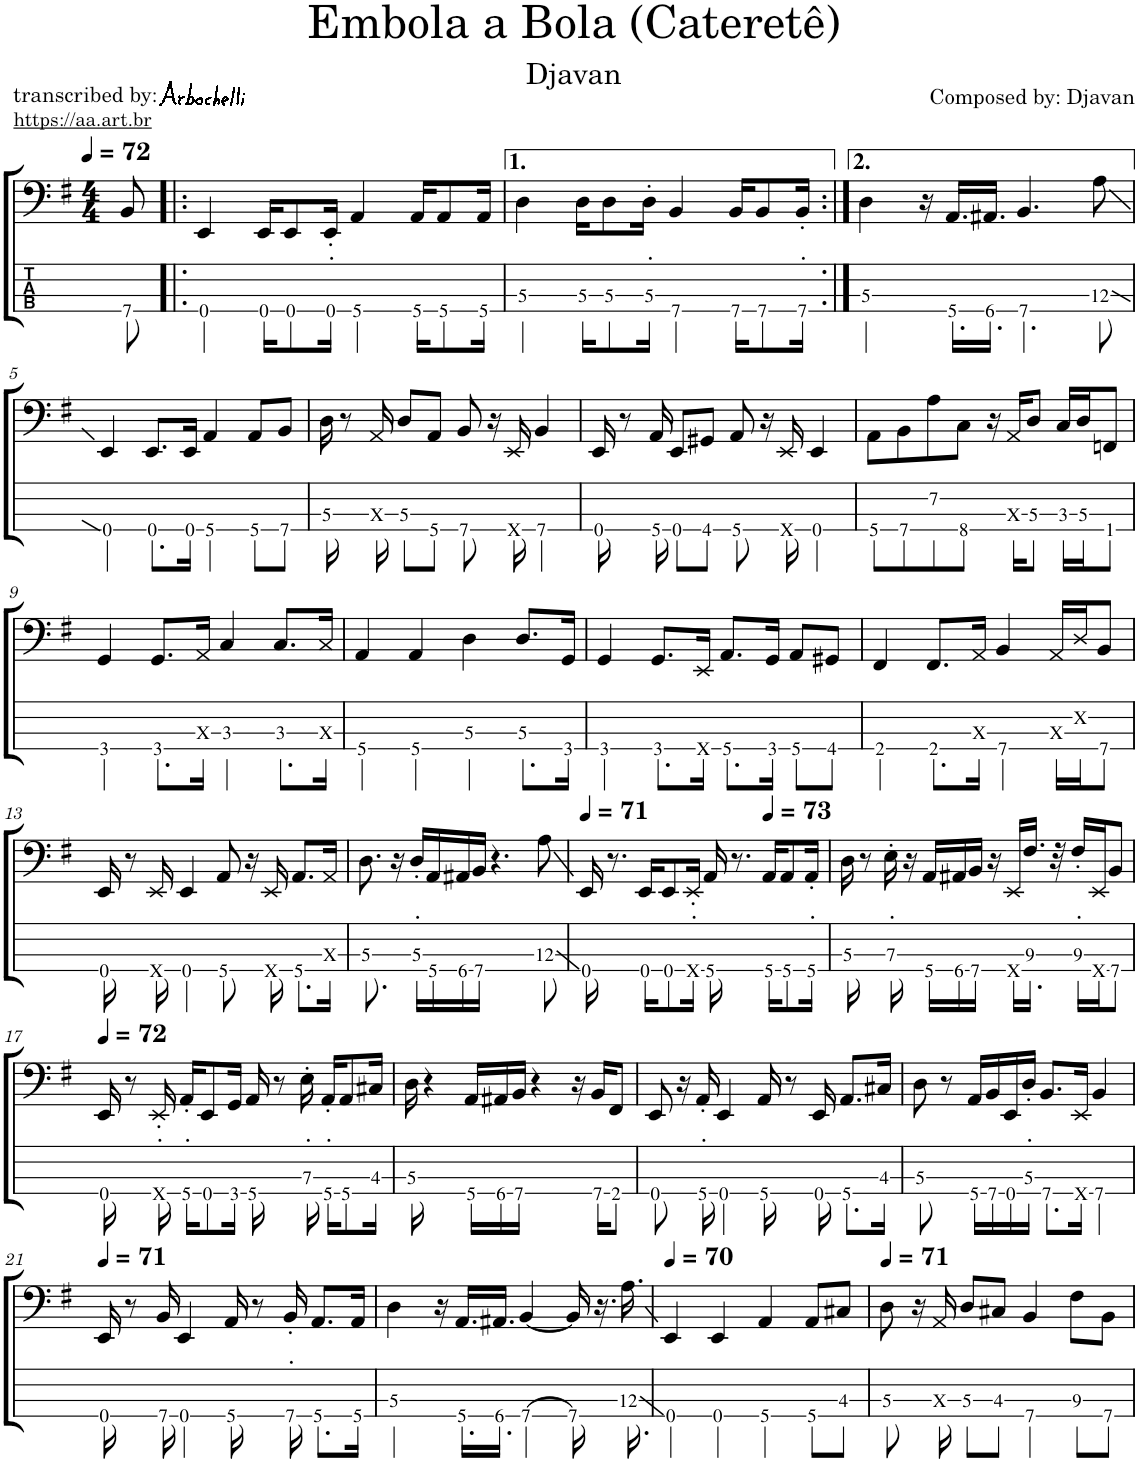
**kern	**kern
*part1	*part1
*staff2	*staff1
*I"Bass Guitar	*
*I'B. Guit.	*
*stria4	*
*	*clefF4
*Trd7c12	*Trd7c12
*k[f#]	*k[f#]
*M4/4	*M4/4
*MM72	*MM72
=1	=1
8BB\	8BB/
=2!|:	=2!|:
4EE\	4EE/
16EE\KL	16EE/KL
8EE\	8EE/
16EE'\Jk	16EE'/Jk
4AA\	4AA/
16AA\KL	16AA/KL
8AA\	8AA/
16AA\Jk	16AA/Jk
=3	=3
4D\	4D\
16D\KL	16D\KL
8D\	8D\
16D'\Jk	16D'\Jk
4BB\	4BB/
16BB\KL	16BB/KL
8BB\	8BB/
16BB'\Jk	16BB'/Jk
=4:|!	=4:|!
4D\	4D\
16r	16r
16.AA\LL	16.AA/LL
16.AA#\JJ	16.AA#X/JJ
4.BB\	4.BB/
8A\	8A\
!!LO:LB:g=z
=5	=5
4EE\	4EE/
8.EE\L	8.EE/L
16EE\Jk	16EE/Jk
4AA\	4AA/
8AA\L	8AA/L
8BB\J	8BB/J
=6	=6
16D\	16D\
8r	8r
16AA'\	16AA'/
8D\L	8D/L
8AA\J	8AA/J
8BB\	8BB/
16r	16r
16EE'\	16EE'/
4BB\	4BB/
=7	=7
16EE\	16EE/
8r	8r
16AA\	16AA/
8EE\L	8EE/L
8GG#\J	8GG#X/J
8AA\	8AA/
16r	16r
16EE'\	16EE'/
4EE\	4EE/
=8	=8
8AA\L	8AA\L
8BB\	8BB\
8A\	8A\
8C\J	8C\J
16r	16r
16AA'\KL	16AA'/KL
8D\J	8D/J
16C'\LL	16C'/LL
16D'\J	16D'/J
8FF\J	8FFn/J
!!LO:LB:g=z
=9	=9
4GG\	4GG/
8.GG\L	8.GG/L
16AA'\Jk	16AA'/Jk
4C\	4C/
8.C\L	8.C/L
16C'\Jk	16C'/Jk
=10	=10
4AA\	4AA/
4AA\	4AA/
4D\	4D\
8.D\L	8.D/L
16GG\Jk	16GG/Jk
=11	=11
4GG\	4GG/
8.GG\L	8.GG/L
16EE'\Jk	16EE'/Jk
8.AA\L	8.AA/L
16GG\Jk	16GG/Jk
8AA\L	8AA/L
8GG#\J	8GG#X/J
=12	=12
4FF#\	4FF#/
8.FF#X\L	8.FF#/L
16AA'\Jk	16AA'/Jk
4BB\	4BB/
16AA'\LL	16AA'/LL
16D'\J	16D'/J
8BB\J	8BB/J
!!LO:LB:g=z
=13	=13
16EE\	16EE/
8r	8r
16EE'\	16EE'/
4EE\	4EE/
8AA\	8AA/
16r	16r
16EE'\	16EE'/
8.AA\L	8.AA/L
16AA'\Jk	16AA'/Jk
=14	=14
8.D\	8.D\
16r	16r
16D'\LL	16D'/LL
16AA\	16AA/
16AA#\	16AA#X/
16BB\JJ	16BB/JJ
4.r	4.r
8A\	8A\
=15	=15
*	*MM71
16EE\	16EE/
8.r	8.r
16EE\KL	16EE/KL
8EE\	8EE/
16EE'\Jk	16EE'/Jk
16AA\	16AA/
8.r	8.r
*	*MM73
16AA\KL	16AA/KL
8AA\	8AA/
16AA'\Jk	16AA'/Jk
=16	=16
16D\	16D\
8r	8r
16E'\	16E'\
16r	16r
16AA\LL	16AA/LL
16AA#X\	16AA#X/
16BB\JJ	16BB/JJ
16r	16r
16EE'\LL	16EE'/LL
16.F#\JJ	16.F#/JJ
32r	32r
16F#X'\LL	16F#'/LL
16EE'\J	16EE'/J
8BB\J	8BB/J
!!LO:LB:g=z
=17	=17
*	*MM72
16EE\	16EE/
8r	8r
16EE'\	16EE'/
16AA'\KL	16AA'/KL
8EE\	8EE/
16GG\Jk	16GG/Jk
16AA\	16AA/
8r	8r
16E'\	16E'\
16AA'\KL	16AA'/KL
8AA\	8AA/
16C#\Jk	16C#X/Jk
=18	=18
16D\	16D\
4r	4r
16AA\LL	16AA/LL
16AA#X\	16AA#X/
16BB\JJ	16BB/JJ
4r	4r
16r	16r
16BB\KL	16BB/KL
8FF#\J	8FF#/J
=19	=19
8EE\	8EE/
16r	16r
16AA'\	16AA'/
4EE\	4EE/
16AA\	16AA/
8r	8r
16EE\	16EE/
8.AA\L	8.AA/L
16C#\Jk	16C#X/Jk
=20	=20
8D\	8D\
8r	8r
16AA\LL	16AA/LL
16BB\	16BB/
16EE\	16EE/
16D'\JJ	16D'/JJ
8.BB\L	8.BB/L
16EE'\Jk	16EE'/Jk
4BB\	4BB/
!!LO:LB:g=z
=21	=21
*	*MM71
16EE\	16EE/
8r	8r
16BB\	16BB/
4EE\	4EE/
16AA\	16AA/
8r	8r
16BB'\	16BB'/
8.AA\L	8.AA/L
16AA\Jk	16AA/Jk
=22	=22
4D\	4D\
16r	16r
16.AA\LL	16.AA/LL
16.AA#X\JJ	16.AA#X/JJ
[4BB\	[4BB/
16BB\]	16BB/]
16.r	16.r
16.A\	16.A\
=23	=23
*	*MM70
4EE\	4EE/
4EE\	4EE/
4AA\	4AA/
8AA\L	8AA/L
8C#\J	8C#X/J
=24	=24
*	*MM71
8D\	8D\
16r	16r
16AA'\	16AA'/
8D\L	8D/L
8C#\J	8C#X/J
4BB\	4BB/
8F#\L	8F#\L
8BB\J	8BB\J
=	=
*-	*-
